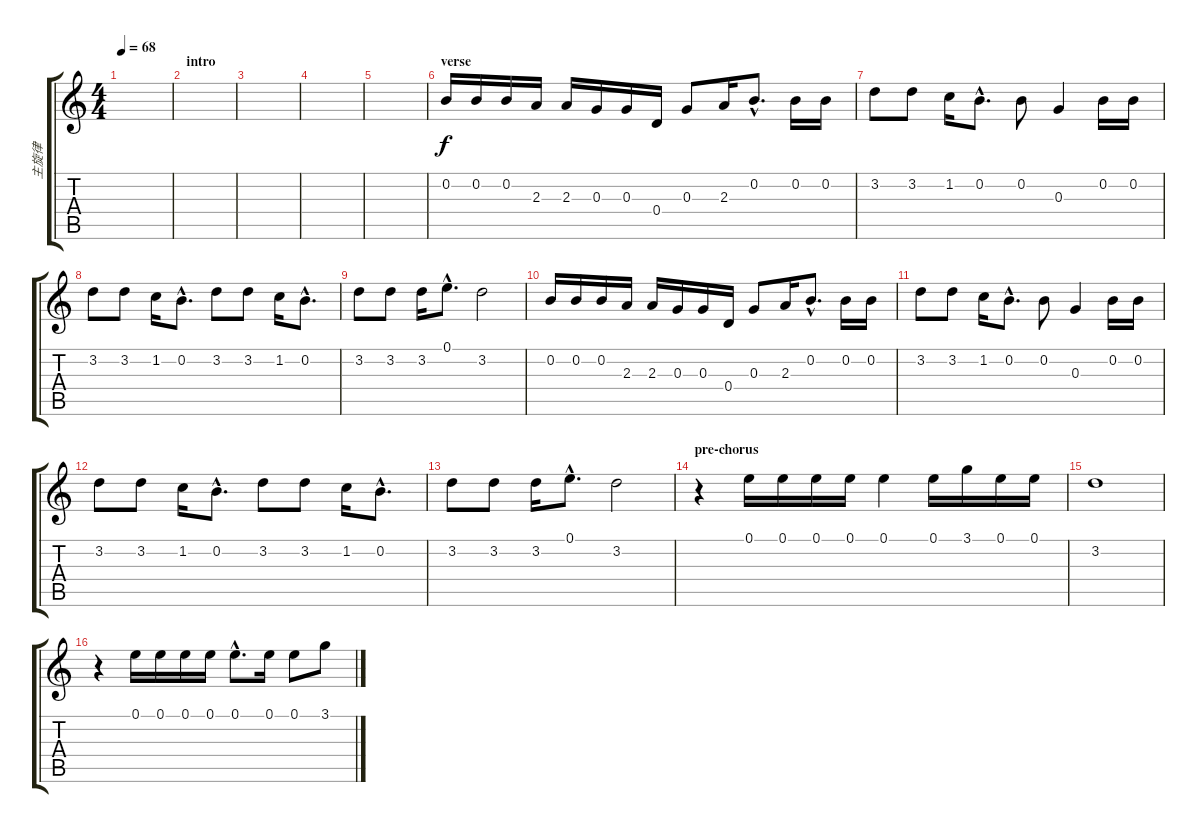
\track ("主旋律" "主旋律") {instrument piccolo}
\staff {score tabs}
\tuning (E5 B4 G4 D4 A3 E3) {hide}
\ts (4 4)
\tempo 68
\clef g2
\ks c
|
\section ("" "intro")
|
|
|
|
\section ("" "verse")
0.2.16 0.2.16 0.2.16 2.3.16 2.3.16 0.3.16 0.3.16 0.4.16 0.3.8 2.3.16 0.2{hac}.8{d} 0.2.16 0.2.16 |
3.2.8 3.2.8 1.2.16 0.2{hac}.8{d} 0.2.8 0.3.4 0.2.16 0.2.16 |
3.2.8 3.2.8 1.2.16 0.2{hac}.8{d} 3.2.8 3.2.8 1.2.16 0.2{hac}.8{d} |
3.2.8 3.2.8 3.2.16 0.1{hac}.8{d} 3.2.2 |
0.2.16 0.2.16 0.2.16 2.3.16 2.3.16 0.3.16 0.3.16 0.4.16 0.3.8 2.3.16 0.2{hac}.8{d} 0.2.16 0.2.16 |
3.2.8 3.2.8 1.2.16 0.2{hac}.8{d} 0.2.8 0.3.4 0.2.16 0.2.16 |
3.2.8 3.2.8 1.2.16 0.2{hac}.8{d} 3.2.8 3.2.8 1.2.16 0.2{hac}.8{d} |
3.2.8 3.2.8 3.2.16 0.1{hac}.8{d} 3.2.2 |
\section ("" "pre-chorus")
r.4 0.1.16 0.1.16 0.1.16 0.1.16 0.1.4 0.1.16 3.1.16 0.1.16 0.1.16 |
3.2.1 |
r.4 0.1.16 0.1.16 0.1.16 0.1.16 0.1{hac}.8{d} 0.1.16 0.1.8 3.1.8
